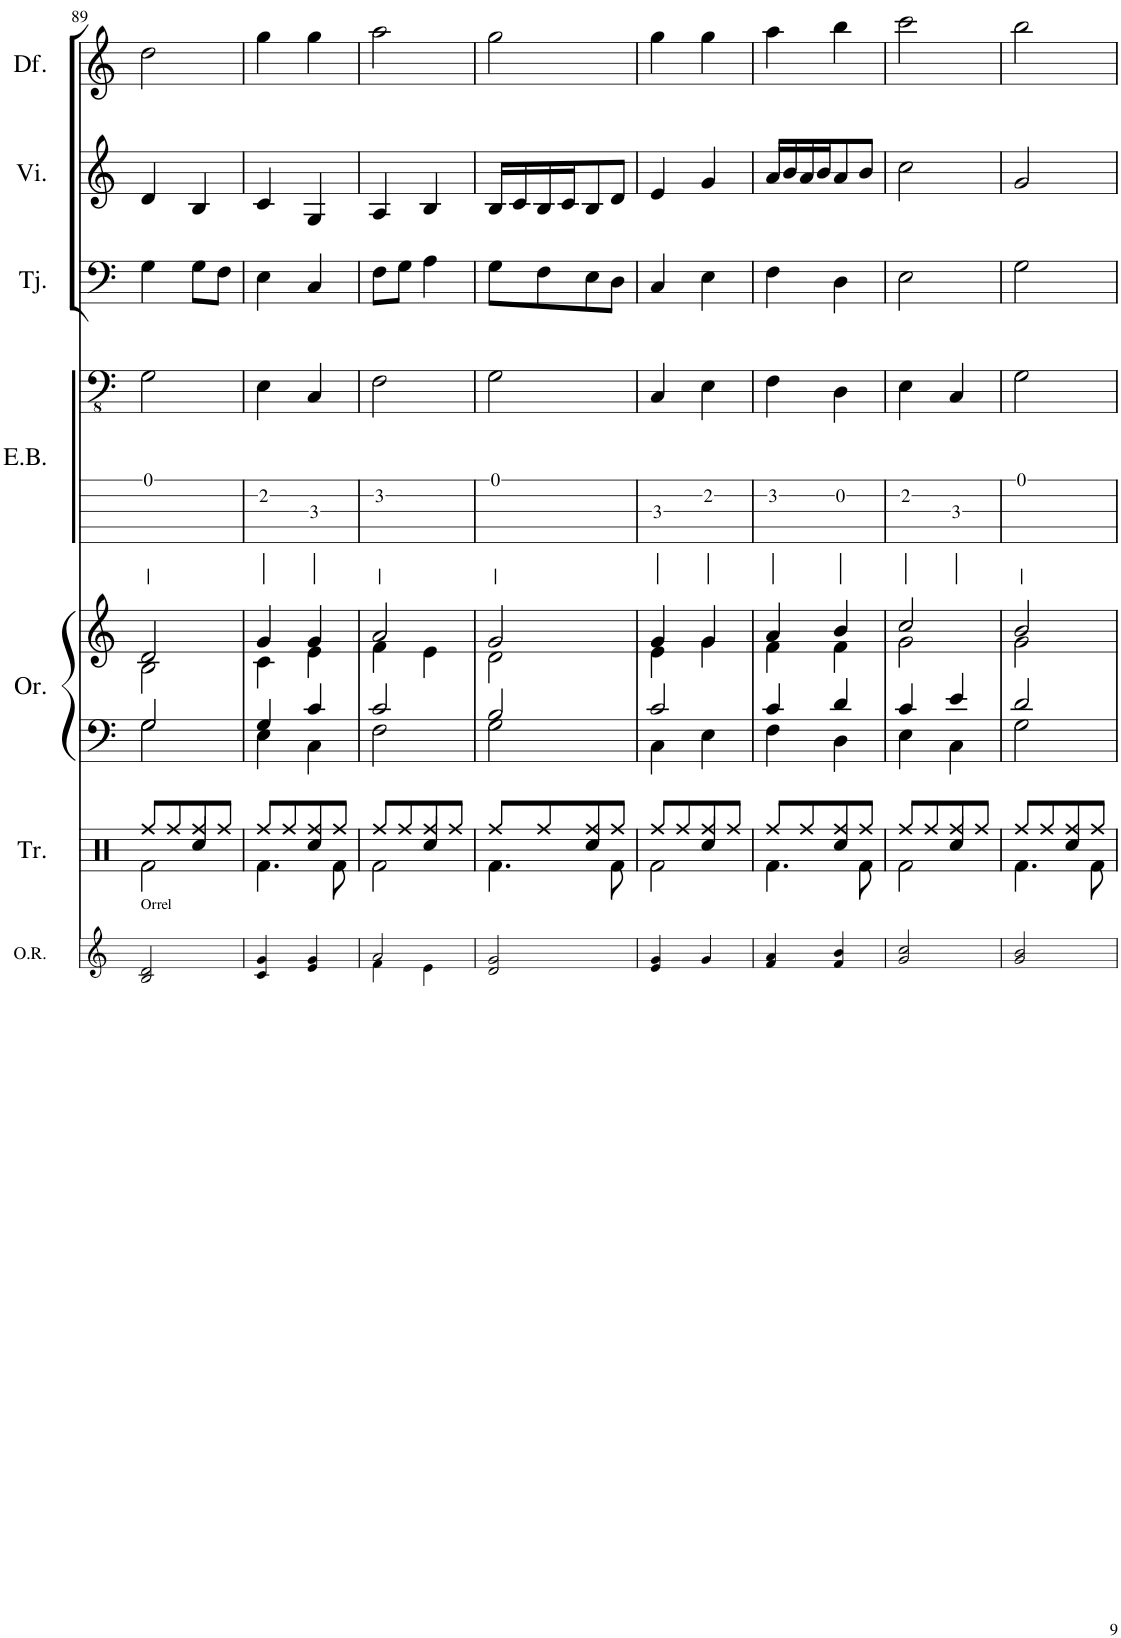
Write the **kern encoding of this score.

**kern	**kern	**kern	**kern	**kern	**kern	**kern	**kern
*part6	*part5	*part5	*part4	*part4	*part3	*part2	*part1
*staff8	*staff7	*staff6	*staff5	*staff4	*staff3	*staff2	*staff1
*I"Orkestrale reduksie	*I"Orrel	*	*I"5-snr. E-Baskitaar	*	*I"Tjello	*I"Viool	*I"Dwarsfluit
*I'O.R.	*I'Or.	*	*I'E.B.	*	*I'Tj.	*I'Vi.	*I'Df.
!!LO:PB:g=z
*clefG2	*clefF4	*clefG2	*	*clefFv4	*clefF4	*clefG2	*clefG2
*k[]	*k[]	*k[]	*k[]	*k[]	*k[]	*k[]	*k[]
*M1/2	*M1/2	*M1/2	*M1/2	*M1/2	*M1/2	*M1/2	*M1/2
=89	=89	=89	=89	=89	=89	=89	=89
*	*^	*^	*	*	*	*	*
!LO:TX:a:t=Orrel	!	!	!	!	!	!	!	!	!
2B/ 2d/	2G/	2G\	2d/	2B\	2GG\	2GG\	4G\	4d/	2dd\
.	.	.	.	.	.	.	8G\L	4B/	.
.	.	.	.	.	.	.	8F\J	.	.
=90	=90	=90	=90	=90	=90	=90	=90	=90	=90
4c/ 4g/	4G/	4E\	4g/	4c\	4EE\	4EE\	4E\	4c/	4gg\
4e/ 4g/	4c/	4C\	4g/	4e\	4CC\	4CC/	4C/	4G/	4gg\
=91	=91	=91	=91	=91	=91	=91	=91	=91	=91
*^	*	*	*	*	*	*	*	*	*
2a/	4f\	2c/	2F\	2a/	4f\	2FF\	2FF\	8F\L	4A/	2aa\
.	.	.	.	.	.	.	.	8G\J	.	.
.	4e\	.	.	.	4e\	.	.	4A\	4B/	.
*v	*v	*	*	*	*	*	*	*	*	*
=92	=92	=92	=92	=92	=92	=92	=92	=92	=92
2d/ 2g/	2B/	2G\	2g/	2d\	2GG\	2GG\	8G\L	16B/LL	2gg\
.	.	.	.	.	.	.	.	16c/	.
.	.	.	.	.	.	.	8F\	16B/	.
.	.	.	.	.	.	.	.	16c/J	.
.	.	.	.	.	.	.	8E\	8B/	.
.	.	.	.	.	.	.	8D\J	8d/J	.
=93	=93	=93	=93	=93	=93	=93	=93	=93	=93
4e/ 4g/	2c/	4C\	4g/	4e\	4CC\	4CC/	4C/	4e/	4gg\
4g/	.	4E\	4g/	4g\	4EE\	4EE\	4E\	4g/	4gg\
=94	=94	=94	=94	=94	=94	=94	=94	=94	=94
4f/ 4a/	4c/	4F\	4a/	4f\	4FF\	4FF\	4F\	16a/LL	4aa\
.	.	.	.	.	.	.	.	16b/	.
.	.	.	.	.	.	.	.	16a/	.
.	.	.	.	.	.	.	.	16b/J	.
4f/ 4b/	4d/	4D\	4b/	4f\	4DD\	4DD\	4D\	8a/	4bb\
.	.	.	.	.	.	.	.	8b/J	.
=95	=95	=95	=95	=95	=95	=95	=95	=95	=95
2g/ 2cc/	4c/	4E\	2cc/	2g\	4EE\	4EE\	2E\	2cc\	2ccc\
.	4e/	4C\	.	.	4CC\	4CC/	.	.	.
=96	=96	=96	=96	=96	=96	=96	=96	=96	=96
2g/ 2b/	2d/	2G\	2b/	2g\	2GG\	2GG\	2G\	2g/	2bb\
*	*v	*v	*	*	*	*	*	*	*
*	*	*v	*v	*	*	*	*	*
=	=	=	=	=	=	=	=
*-	*-	*-	*-	*-	*-	*-	*-
